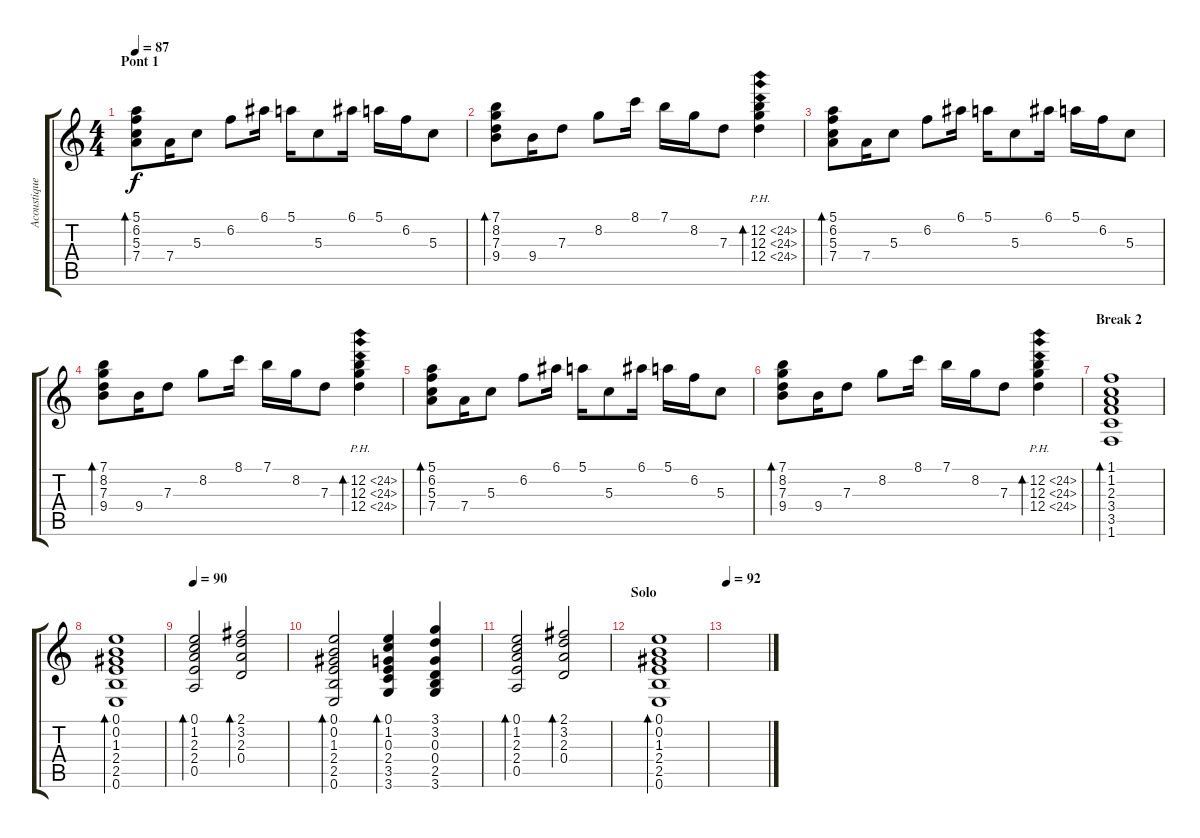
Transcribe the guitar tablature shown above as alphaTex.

\track ("Acoustique droite" "Acoustique") {instrument acousticguitarsteel}
\staff {score tabs}
\tuning (E4 B3 G3 D3 A2 E2) {hide}
\ts (4 4)
\section ("" "Pont 1")
\tempo 87
\clef g2
\ks c
(5.1 6.2 5.3 7.4).8{bd 120 dy f} 7.4.16 5.3.8 6.2.8 6.1.16 5.1.16 5.3.8 6.1.16 5.1.16 6.2.16 5.3.8 |
(7.1 8.2 7.3 9.4).8{bd 120} 9.4.16 7.3.8 8.2.8 8.1.16 7.1.16 8.2.16 7.3.8 (12.2{ph 12} 12.3{ph 12} 12.4{ph 12}).4{bd 120} |
(5.1 6.2 5.3 7.4).8{bd 120} 7.4.16 5.3.8 6.2.8 6.1.16 5.1.16 5.3.8 6.1.16 5.1.16 6.2.16 5.3.8 |
(7.1 8.2 7.3 9.4).8{bd 120} 9.4.16 7.3.8 8.2.8 8.1.16 7.1.16 8.2.16 7.3.8 (12.2{ph 12} 12.3{ph 12} 12.4{ph 12}).4{bd 120} |
(5.1 6.2 5.3 7.4).8{bd 120} 7.4.16 5.3.8 6.2.8 6.1.16 5.1.16 5.3.8 6.1.16 5.1.16 6.2.16 5.3.8 |
(7.1 8.2 7.3 9.4).8{bd 120} 9.4.16 7.3.8 8.2.8 8.1.16 7.1.16 8.2.16 7.3.8 (12.2{ph 12} 12.3{ph 12} 12.4{ph 12}).4{bd 120} |
\section ("" "Break 2")
(1.1 1.2 2.3 3.4 3.5 1.6).1{bd 120 balance 8} |
(0.1 0.2 1.3 2.4 2.5 0.6).1{bd 120} |
\tempo 90
(0.1 1.2 2.3 2.4 0.5).2{bd 120} (2.1 3.2 2.3 0.4).2{bd 120} |
(0.1 0.2 1.3 2.4 2.5 0.6).2{bd 120} (0.1 1.2 0.3 2.4 3.5 3.6).4{bd 120} (3.1 3.2 0.3 0.4 2.5 3.6).4 |
(0.1 1.2 2.3 2.4 0.5).2{bd 120} (2.1 3.2 2.3 0.4).2{bd 120} |
\section ("" "Solo")
(0.1 0.2 1.3 2.4 2.5 0.6).1{bd 120} |
\tempo 92
